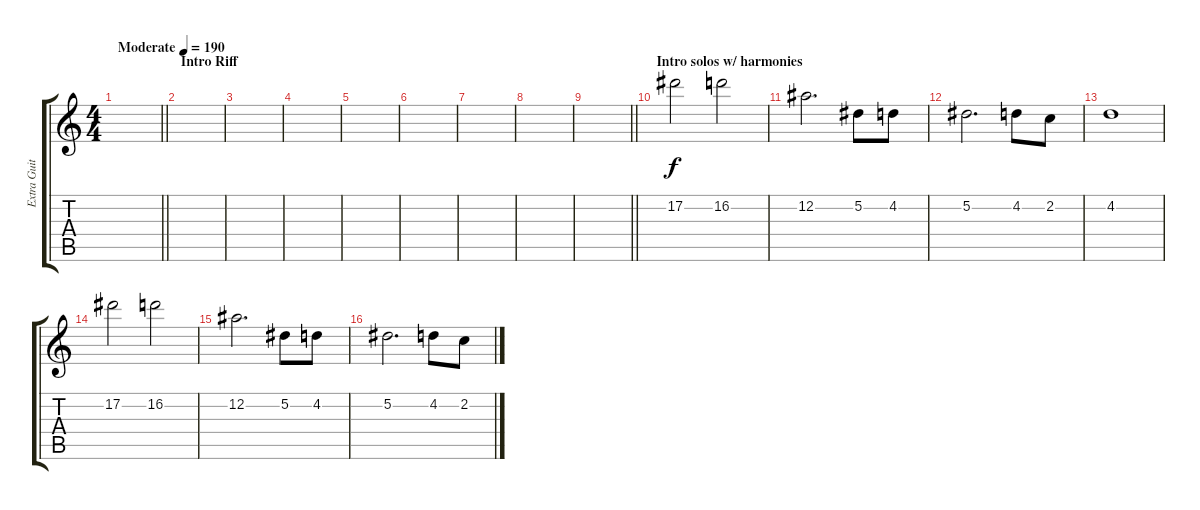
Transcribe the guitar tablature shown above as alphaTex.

\track ("Extra Guitar" "Extra Guit") {instrument overdrivenguitar}
\staff {score tabs}
\tuning (Eb4 Bb3 Gb3 Db3 Ab2 Eb2) {hide}
\ts (4 4)
\tempo (190 "Moderate")
\clef g2
\barLineRight lightlight
\ks c
|
\section ("" "Intro Riff")
|
|
|
|
|
|
|
\barLineRight lightlight
|
\section ("" "Intro solos w/ harmonies")
17.2.2 16.2.2 |
12.2.2{d} 5.2.8 4.2.8 |
5.2.2{d} 4.2.8 2.2.8 |
4.2.1 |
17.2.2 16.2.2 |
12.2.2{d} 5.2.8 4.2.8 |
5.2.2{d} 4.2.8 2.2.8
